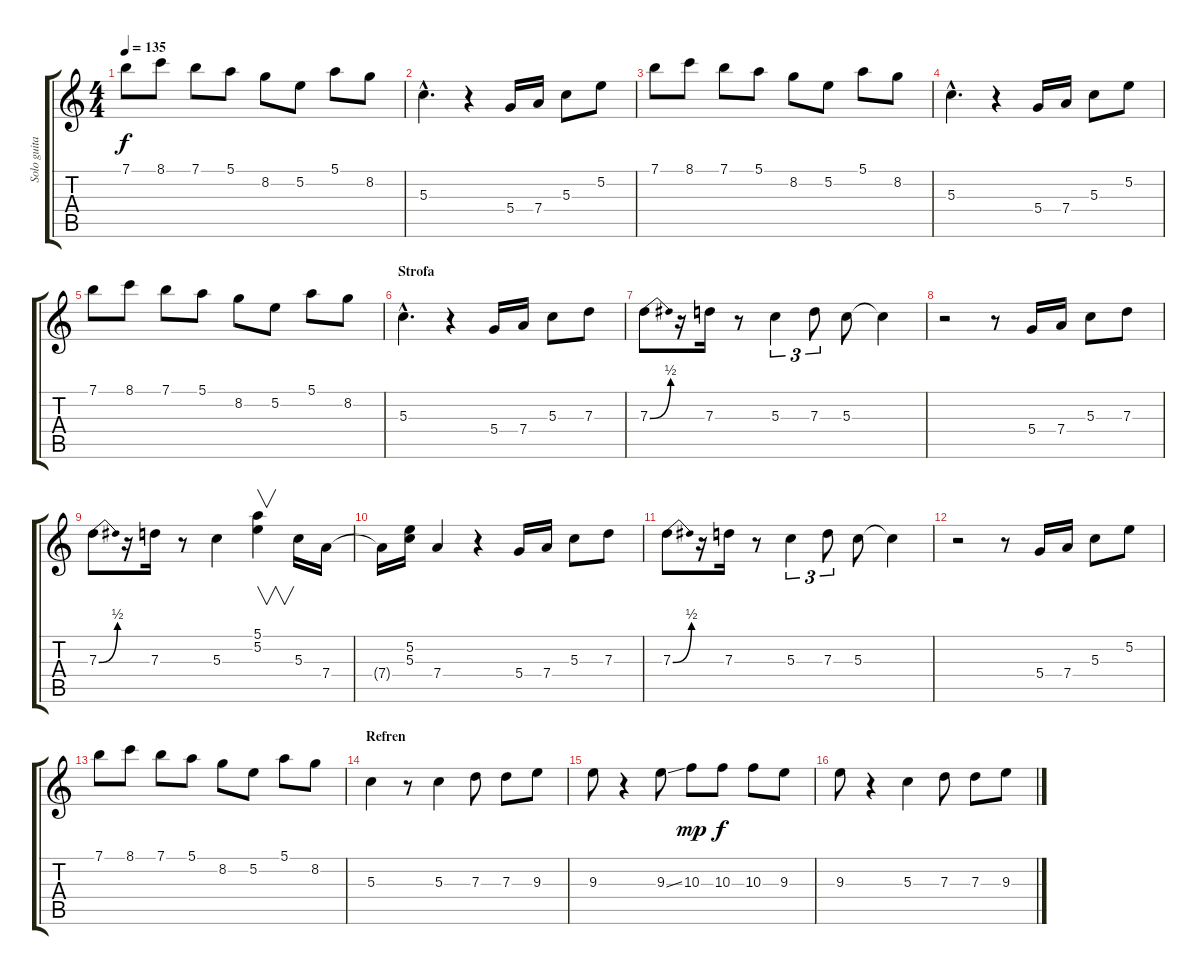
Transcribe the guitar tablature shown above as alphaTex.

\track ("Solo guitar" "Solo guita") {instrument overdrivenguitar}
\staff {score tabs}
\tuning (E4 B3 G3 D3 A2 E2) {hide}
\ts (4 4)
\tempo 135
\clef g2
\ks c
7.1.8{dy f} 8.1.8 7.1.8 5.1.8 8.2.8 5.2.8 5.1.8 8.2.8 |
5.3{hac}.4{d} r.4 5.4.16 7.4.16 5.3.8 5.2.8 |
7.1.8 8.1.8 7.1.8 5.1.8 8.2.8 5.2.8 5.1.8 8.2.8 |
5.3{hac}.4{d} r.4 5.4.16 7.4.16 5.3.8 5.2.8 |
7.1.8 8.1.8 7.1.8 5.1.8 8.2.8 5.2.8 5.1.8 8.2.8 |
\section ("" "Strofa")
5.3{hac}.4{d} r.4 5.4.16 7.4.16 5.3.8 7.3.8 |
7.3{be (bend 0 0 60 2)}.8 r.16 7.3.16 r.8 5.3.4{tu (3 2)} 7.3.8{tu (3 2)} 5.3.8 5.3{t}.4 |
r.2 r.8 5.4.16 7.4.16 5.3.8 7.3.8 |
7.3{be (bend 0 0 60 2)}.8 r.16 7.3.16 r.8 5.3.4 (5.1 5.2).4{v} 5.3.16 7.4.16 |
7.4{t}.16 (5.2 5.3).16 7.4.4 r.4 5.4.16 7.4.16 5.3.8 7.3.8 |
7.3{be (bend 0 0 60 2)}.8 r.16 7.3.16 r.8 5.3.4{tu (3 2)} 7.3.8{tu (3 2)} 5.3.8 5.3{t}.4 |
r.2 r.8 5.4.16 7.4.16 5.3.8 5.2.8 |
7.1.8 8.1.8 7.1.8 5.1.8 8.2.8 5.2.8 5.1.8 8.2.8 |
\section ("" "Refren")
5.3.4 r.8 5.3.4 7.3.8 7.3.8 9.3.8 |
9.3.8 r.4 9.3{ss}.8 10.3.8{dy mp} 10.3.8{dy f} 10.3.8 9.3.8 |
9.3.8 r.4 5.3.4 7.3.8 7.3.8 9.3.8
